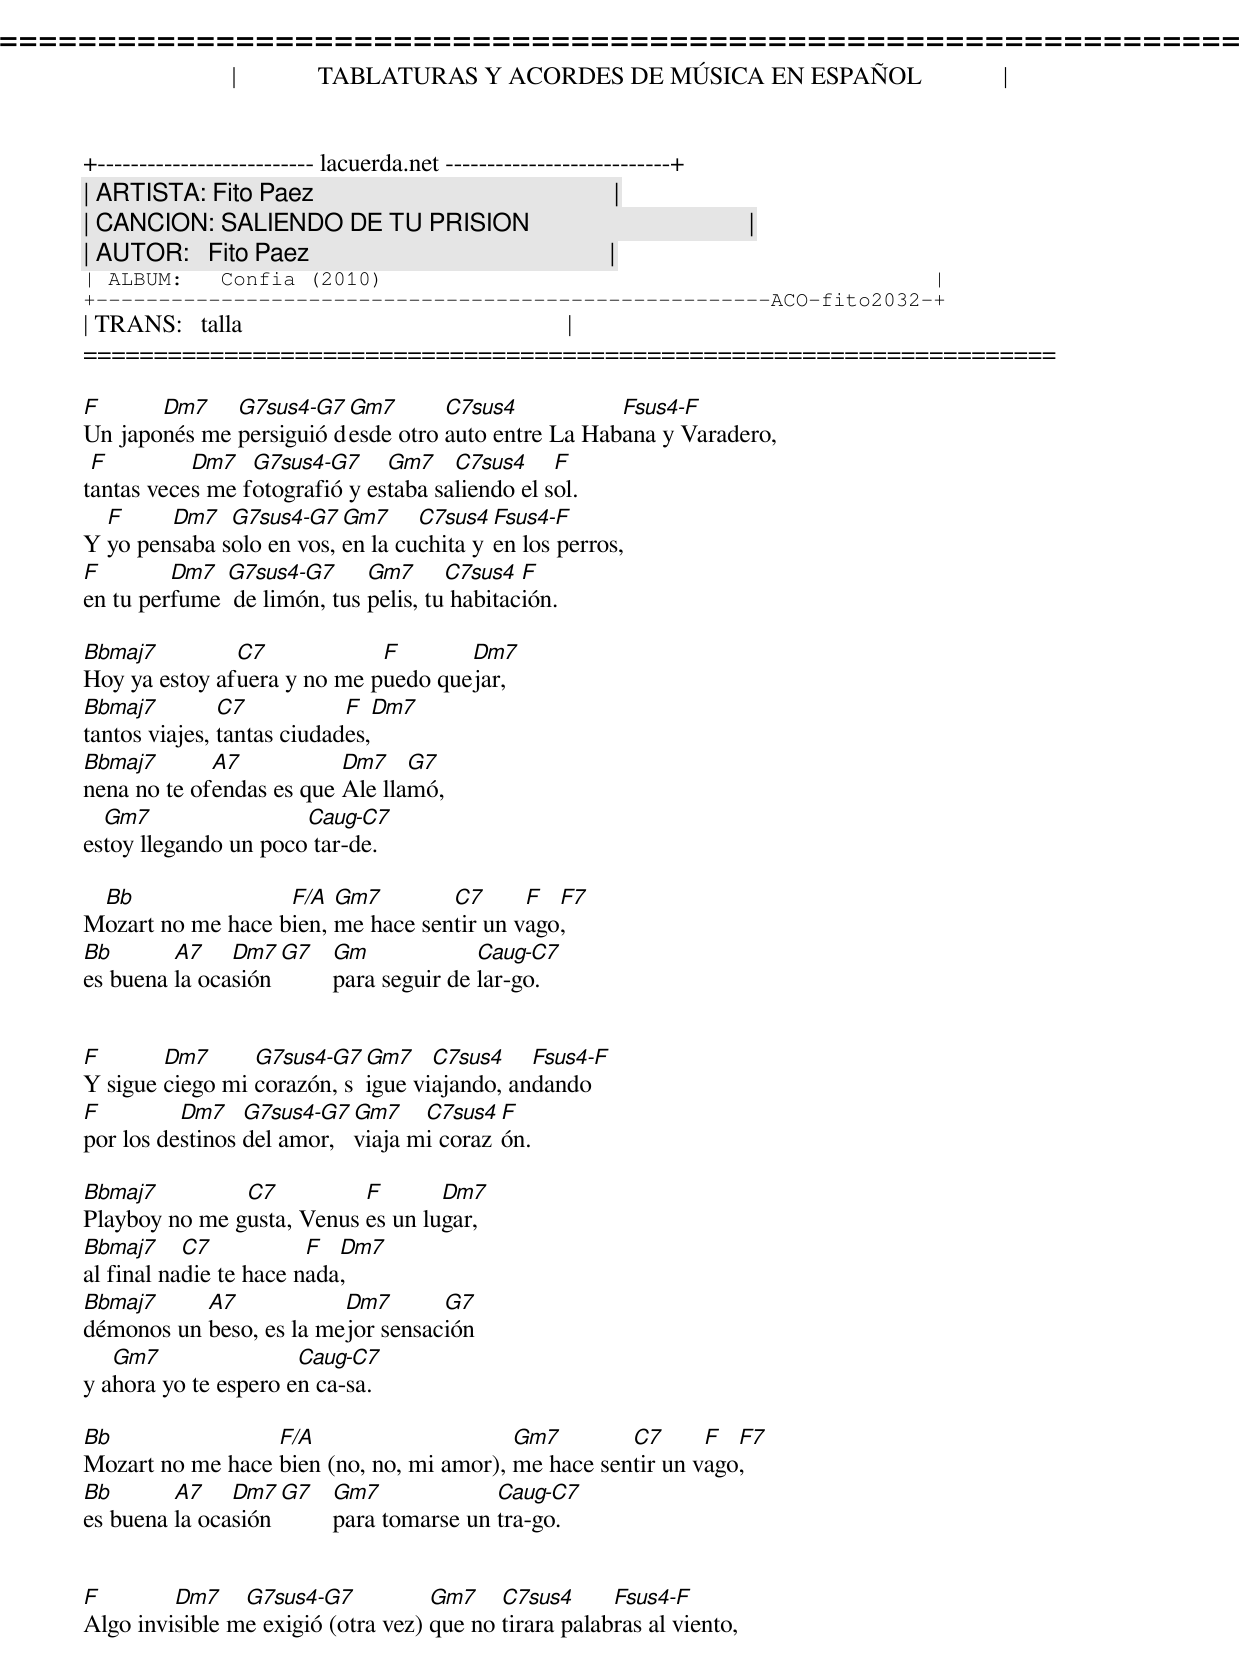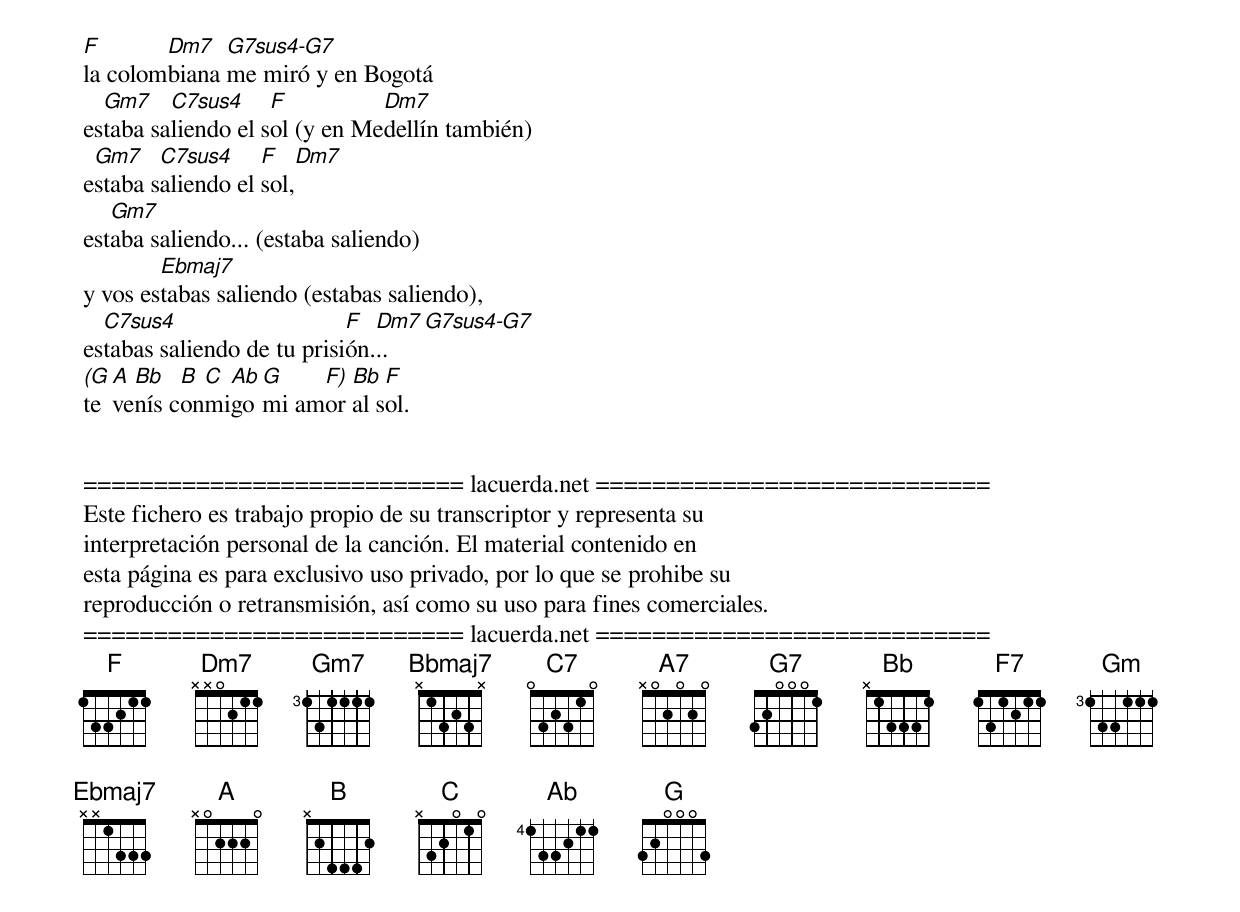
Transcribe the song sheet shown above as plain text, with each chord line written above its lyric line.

=====================================================================
|             TABLATURAS Y ACORDES DE MÚSICA EN ESPAÑOL             |
+-------------------------- lacuerda.net ---------------------------+
| ARTISTA: Fito Paez                                                |
| CANCION: SALIENDO DE TU PRISION                                   |
| AUTOR:   Fito Paez                                                |
| ALBUM:   Confia (2010)                                            |
+------------------------------------------------------ACO-fito2032-+
| TRANS:   talla                                                    |
=====================================================================

F      Dm7    G7sus4-G7  Gm7       C7sus4           Fsus4-F
Un japonés me persiguió desde otro auto entre La Habana y Varadero,
 F         Dm7   G7sus4-G7     Gm7    C7sus4     F
tantas veces me fotografió y estaba saliendo el sol.
  F     Dm7   G7sus4-G7   Gm7     C7sus4  Fsus4-F
Y yo pensaba solo en vos, en la cuchita y en los perros,
F        Dm7  G7sus4-G7      Gm7      C7sus4  F
en tu perfume  de limón, tus pelis, tu habitación.

Bbmaj7         C7            F       Dm7
Hoy ya estoy afuera y no me puedo quejar,
Bbmaj7         C7           F  Dm7
tantos viajes, tantas ciudades,
Bbmaj7       A7           Dm7    G7
nena no te ofendas es que Ale llamó,
  Gm7                 Caug-C7
estoy llegando un poco tar-de.

 Bb                F/A  Gm7        C7      F  F7
Mozart no me hace bien, me hace sentir un vago,
Bb       A7    Dm7 G7 Gm             Caug-C7
es buena la ocasión   para seguir de lar-go.


F       Dm7      G7sus4-G7 Gm7    C7sus4    Fsus4-F
Y sigue ciego mi corazón, sigue viajando, andando
F         Dm7    G7sus4-G7 Gm7    C7sus4 F
por los destinos del amor, viaja mi corazón.

Bbmaj7         C7          F       Dm7
Playboy no me gusta, Venus es un lugar,
Bbmaj7     C7           F  Dm7
al final nadie te hace nada,
Bbmaj7     A7            Dm7       G7
démonos un beso, es la mejor sensación
   Gm7                Caug-C7
y ahora yo te espero en ca-sa.

Bb                F/A                     Gm7        C7      F  F7
Mozart no me hace bien (no, no, mi amor), me hace sentir un vago,
Bb       A7    Dm7 G7 Gm7             Caug-C7
es buena la ocasión   para tomarse un tra-go.


F        Dm7    G7sus4-G7           Gm7    C7sus4      Fsus4-F
Algo invisible me exigió (otra vez) que no tirara palabras al viento,
F       Dm7   G7sus4-G7
la colombiana me miró y en Bogotá
  Gm7    C7sus4     F          Dm7
estaba saliendo el sol (y en Medellín también)
 Gm7    C7sus4     F   Dm7
estaba saliendo el sol,
   Gm7
estaba saliendo... (estaba saliendo)
        Ebmaj7
y vos estabas saliendo (estabas saliendo),
  C7sus4                    F  Dm7 G7sus4-G7
estabas saliendo de tu prisión...
(G A Bb   B C Ab G    F) Bb  F
te venís conmigo mi amor al sol.


=========================== lacuerda.net ============================
Este fichero es trabajo propio de su transcriptor y representa su
interpretación personal de la canción. El material contenido en
esta página es para exclusivo uso privado, por lo que se prohibe su
reproducción o retransmisión, así como su uso para fines comerciales.
=========================== lacuerda.net ============================
